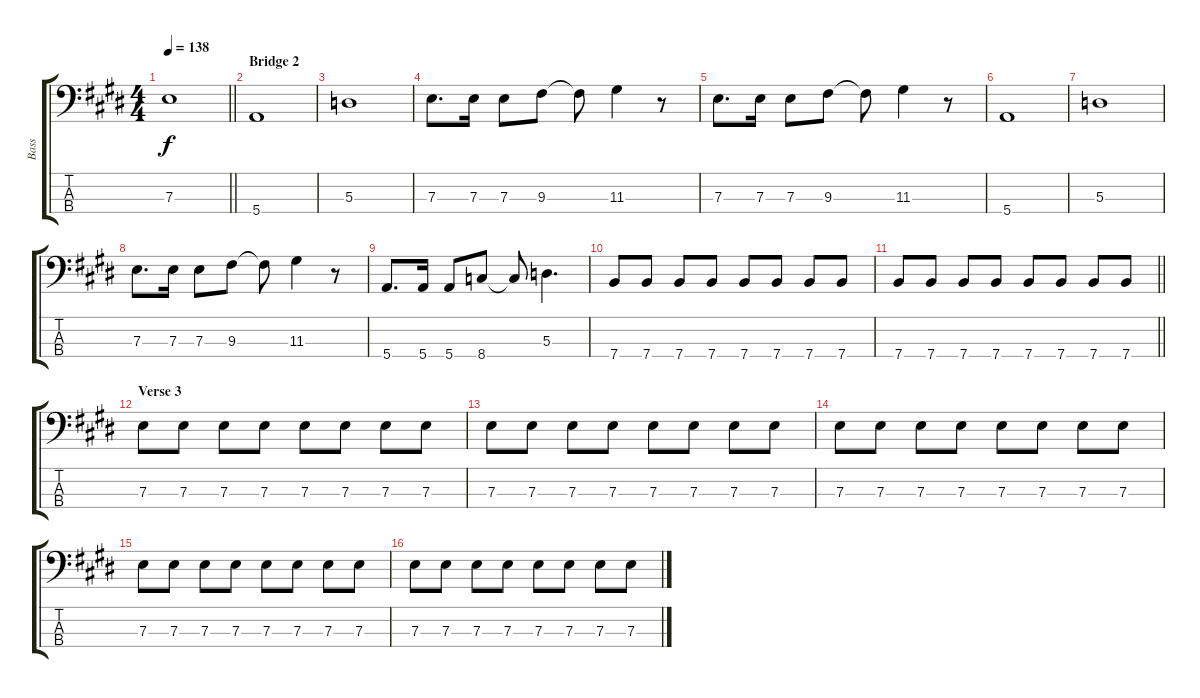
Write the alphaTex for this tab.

\track ("Bass" "Bass") {instrument electricbassfinger}
\staff {score tabs}
\tuning (G2 D2 A1 E1) {hide}
\ts (4 4)
\tempo 138
\clef f4
\barLineRight lightlight
\ks c#minor
7.3{t}.1{dy f} |
\section ("" "Bridge 2")
\ks e
5.4.1 |
\ks c#minor
5.3.1 |
7.3.8{d} 7.3.16 7.3.8 9.3.8 9.3{t}.8 11.3.4 r.8 |
7.3.8{d} 7.3.16 7.3.8 9.3.8 9.3{t}.8 11.3.4 r.8 |
\ks e
5.4.1 |
\ks c#minor
5.3.1 |
7.3.8{d} 7.3.16 7.3.8 9.3.8 9.3{t}.8 11.3.4 r.8 |
5.4.8{d} 5.4.16 5.4.8 8.4.8 8.4{t}.8 5.3.4{d} |
7.4.8 7.4.8 7.4.8 7.4.8 7.4.8 7.4.8 7.4.8 7.4.8 |
\barLineRight lightlight
7.4.8 7.4.8 7.4.8 7.4.8 7.4.8 7.4.8 7.4.8 7.4.8 |
\section ("" "Verse 3")
7.3.8 7.3.8 7.3.8 7.3.8 7.3.8 7.3.8 7.3.8 7.3.8 |
7.3.8 7.3.8 7.3.8 7.3.8 7.3.8 7.3.8 7.3.8 7.3.8 |
7.3.8 7.3.8 7.3.8 7.3.8 7.3.8 7.3.8 7.3.8 7.3.8 |
7.3.8 7.3.8 7.3.8 7.3.8 7.3.8 7.3.8 7.3.8 7.3.8 |
7.3.8 7.3.8 7.3.8 7.3.8 7.3.8 7.3.8 7.3.8 7.3.8
